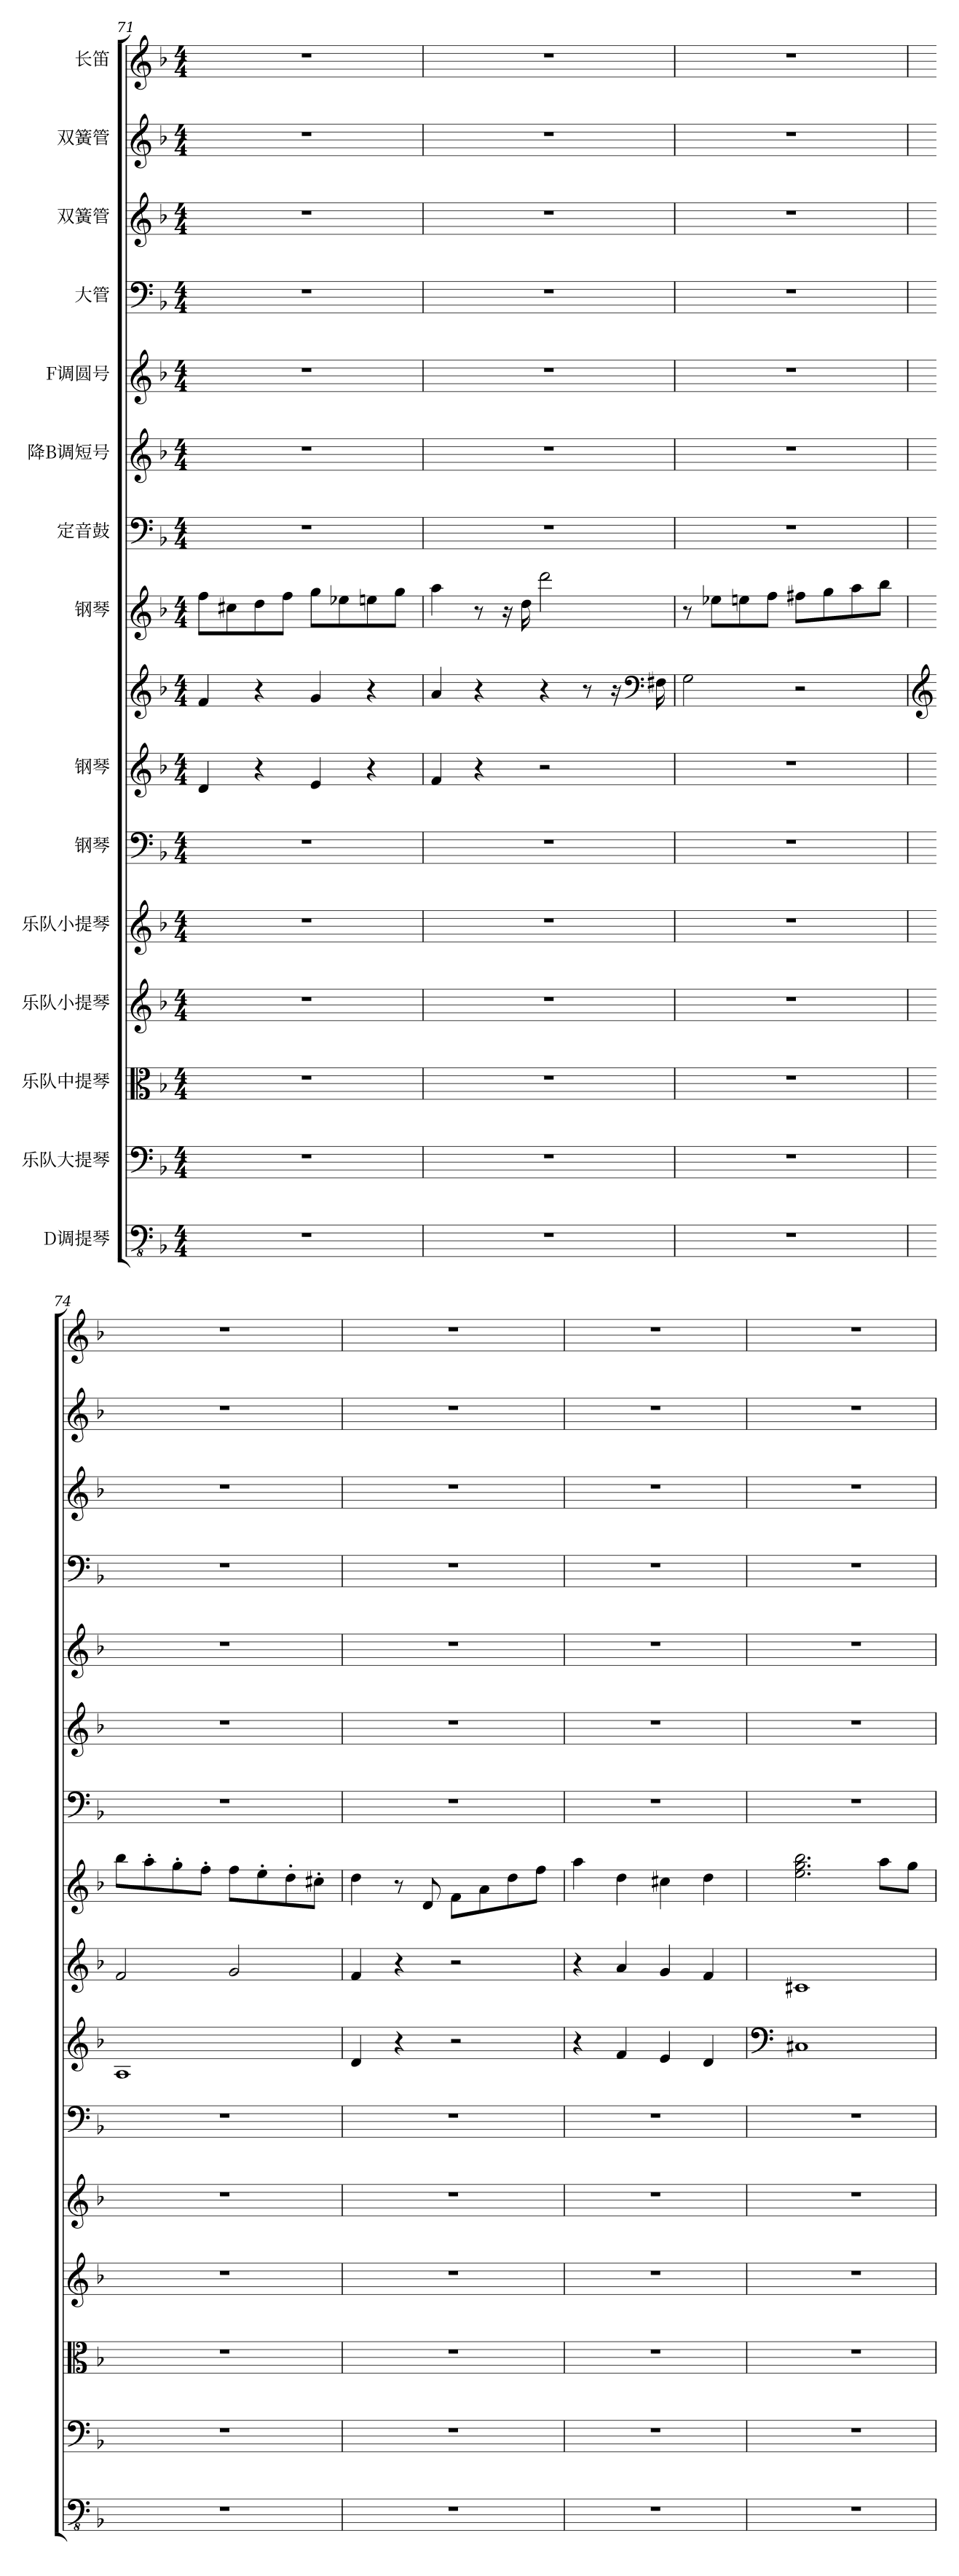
**kern	**kern	**kern	**kern	**kern	**kern	**kern	**kern	**kern	**kern	**kern	**kern	**kern	**kern	**kern	**kern
*part15	*part14	*part13	*part12	*part11	*part10	*part9	*part9	*part8	*part7	*part6	*part5	*part4	*part3	*part2	*part1
*staff16	*staff15	*staff14	*staff13	*staff12	*staff11	*staff10	*staff9	*staff8	*staff7	*staff6	*staff5	*staff4	*staff3	*staff2	*staff1
*I"D调提琴	*I"乐队大提琴	*I"乐队中提琴	*I"乐队小提琴	*I"乐队小提琴	*I"钢琴	*I"钢琴	*	*I"钢琴	*I"定音鼓	*I"降B调短号	*I"F调圆号	*I"大管	*I"双簧管	*I"双簧管	*I"长笛
*clefFv4	*clefF4	*clefC3	*clefG2	*clefG2	*clefF4	*clefG2	*clefG2	*clefG2	*clefF4	*clefG2	*clefG2	*clefF4	*clefG2	*clefG2	*clefG2
*ITrd7c12	*	*	*	*	*	*	*	*	*	*ITrd1c2	*ITrd4c7	*	*	*	*
*k[b-]	*k[b-]	*k[b-]	*k[b-]	*k[b-]	*k[b-]	*k[b-]	*k[b-]	*k[b-]	*k[b-]	*k[b-e-a-]	*k[b-e-]	*k[b-]	*k[b-]	*k[b-]	*k[b-]
*M4/4	*M4/4	*M4/4	*M4/4	*M4/4	*M4/4	*M4/4	*M4/4	*M4/4	*M4/4	*M4/4	*M4/4	*M4/4	*M4/4	*M4/4	*M4/4
=71	=71	=71	=71	=71	=71	=71	=71	=71	=71	=71	=71	=71	=71	=71	=71
1r	1r	1r	1r	1r	1r	4d/	4f/	8ff\L	1r	1r	1r	1r	1r	1r	1r
.	.	.	.	.	.	.	.	8cc#X\	.	.	.	.	.	.	.
.	.	.	.	.	.	4r	4r	8dd\	.	.	.	.	.	.	.
.	.	.	.	.	.	.	.	8ff\J	.	.	.	.	.	.	.
.	.	.	.	.	.	4e/	4g/	8gg\L	.	.	.	.	.	.	.
.	.	.	.	.	.	.	.	8ee-X\	.	.	.	.	.	.	.
.	.	.	.	.	.	4r	4r	8een\	.	.	.	.	.	.	.
.	.	.	.	.	.	.	.	8gg\J	.	.	.	.	.	.	.
!!LO:PB:g=z
=72	=72	=72	=72	=72	=72	=72	=72	=72	=72	=72	=72	=72	=72	=72	=72
1r	1r	1r	1r	1r	1r	4f/	4a/	4aa\	1r	1r	1r	1r	1r	1r	1r
.	.	.	.	.	.	4r	4r	8r	.	.	.	.	.	.	.
.	.	.	.	.	.	.	.	16r	.	.	.	.	.	.	.
.	.	.	.	.	.	.	.	16dd\	.	.	.	.	.	.	.
.	.	.	.	.	.	2r	4r	2ddd\	.	.	.	.	.	.	.
.	.	.	.	.	.	.	8r	.	.	.	.	.	.	.	.
.	.	.	.	.	.	.	16r	.	.	.	.	.	.	.	.
*	*	*	*	*	*	*	*clefF4	*	*	*	*	*	*	*	*
.	.	.	.	.	.	.	16F#X\	.	.	.	.	.	.	.	.
=73	=73	=73	=73	=73	=73	=73	=73	=73	=73	=73	=73	=73	=73	=73	=73
1r	1r	1r	1r	1r	1r	1r	2G\	8r	1r	1r	1r	1r	1r	1r	1r
.	.	.	.	.	.	.	.	8ee-X\L	.	.	.	.	.	.	.
.	.	.	.	.	.	.	.	8een\	.	.	.	.	.	.	.
.	.	.	.	.	.	.	.	8ff\J	.	.	.	.	.	.	.
.	.	.	.	.	.	.	2r	8ff#X\L	.	.	.	.	.	.	.
.	.	.	.	.	.	.	.	8gg\	.	.	.	.	.	.	.
.	.	.	.	.	.	.	.	8aa\	.	.	.	.	.	.	.
.	.	.	.	.	.	.	.	8bb-\J	.	.	.	.	.	.	.
=74	=74	=74	=74	=74	=74	=74	=74	=74	=74	=74	=74	=74	=74	=74	=74
*	*	*	*	*	*	*	*clefG2	*	*	*	*	*	*	*	*
1r	1r	1r	1r	1r	1r	1A	2f/	8bb-\L	1r	1r	1r	1r	1r	1r	1r
.	.	.	.	.	.	.	.	8aa'\	.	.	.	.	.	.	.
.	.	.	.	.	.	.	.	8gg'\	.	.	.	.	.	.	.
.	.	.	.	.	.	.	.	8ff'\J	.	.	.	.	.	.	.
.	.	.	.	.	.	.	2g/	8ff\L	.	.	.	.	.	.	.
.	.	.	.	.	.	.	.	8ee'\	.	.	.	.	.	.	.
.	.	.	.	.	.	.	.	8dd'\	.	.	.	.	.	.	.
.	.	.	.	.	.	.	.	8cc#X'\J	.	.	.	.	.	.	.
=75	=75	=75	=75	=75	=75	=75	=75	=75	=75	=75	=75	=75	=75	=75	=75
*	*	*	*	*	*	*	*	*	*	*	*	*	*	*	*MM256
1r	1r	1r	1r	1r	1r	4d/	4f/	4dd\	1r	1r	1r	1r	1r	1r	1r
.	.	.	.	.	.	4r	4r	8r	.	.	.	.	.	.	.
.	.	.	.	.	.	.	.	8d/	.	.	.	.	.	.	.
.	.	.	.	.	.	2r	2r	8f\L	.	.	.	.	.	.	.
.	.	.	.	.	.	.	.	8a\	.	.	.	.	.	.	.
.	.	.	.	.	.	.	.	8dd\	.	.	.	.	.	.	.
.	.	.	.	.	.	.	.	8ff\J	.	.	.	.	.	.	.
!!LO:PB:g=z
=76	=76	=76	=76	=76	=76	=76	=76	=76	=76	=76	=76	=76	=76	=76	=76
1r	1r	1r	1r	1r	1r	4r	4r	4aa\	1r	1r	1r	1r	1r	1r	1r
.	.	.	.	.	.	4f/	4a/	4dd\	.	.	.	.	.	.	.
.	.	.	.	.	.	4e/	4g/	4cc#X\	.	.	.	.	.	.	.
.	.	.	.	.	.	4d/	4f/	4dd\	.	.	.	.	.	.	.
=77	=77	=77	=77	=77	=77	=77	=77	=77	=77	=77	=77	=77	=77	=77	=77
*	*	*	*	*	*	*clefF4	*	*	*	*	*	*	*	*	*
1r	1r	1r	1r	1r	1r	1C#X	1c#X	2.ee\ 2.gg\ 2.bb-\	1r	1r	1r	1r	1r	1r	1r
.	.	.	.	.	.	.	.	8aa\L	.	.	.	.	.	.	.
.	.	.	.	.	.	.	.	8gg\J	.	.	.	.	.	.	.
=	=	=	=	=	=	=	=	=	=	=	=	=	=	=	=
*-	*-	*-	*-	*-	*-	*-	*-	*-	*-	*-	*-	*-	*-	*-	*-
